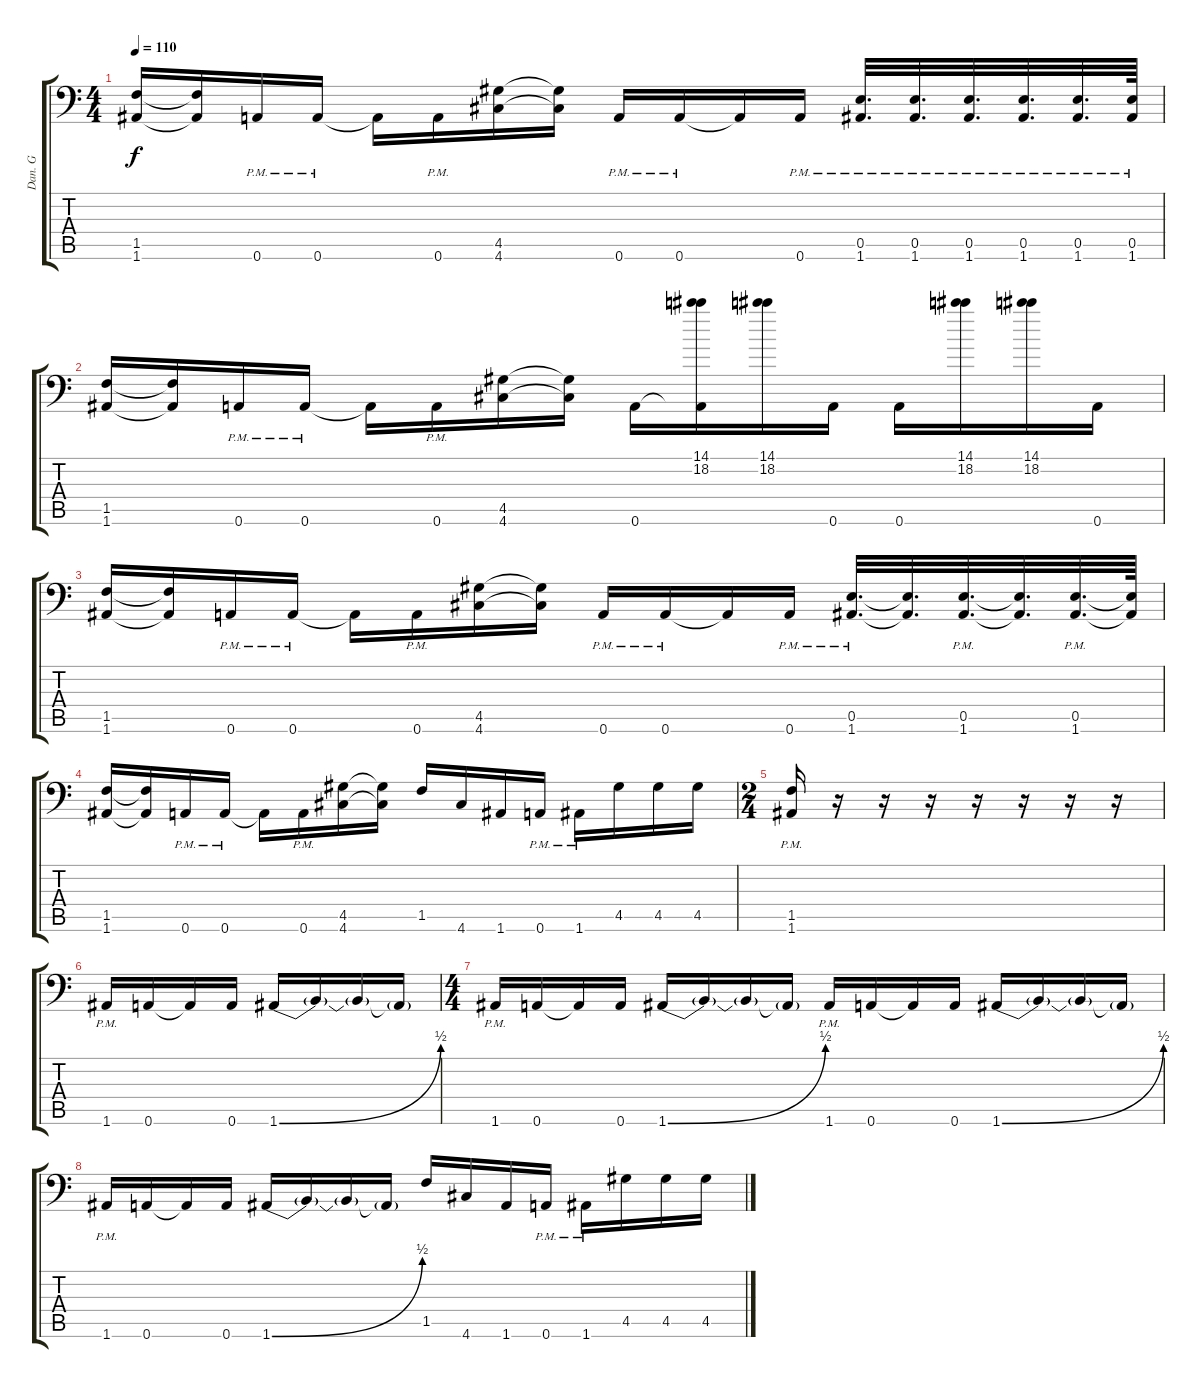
\track ("Dan. G" "Dan. G") {instrument distortionguitar}
\staff {score tabs}
\tuning (B3 Gb3 D3 A2 E2 A1) {hide}
\ts (4 4)
\tempo 110
\clef f4
\ks c
(1.5 1.6).16{dy f} (1.5{t} 1.6{t}).16 0.6{pm}.16 0.6{pm}.16 0.6{t}.16 0.6{pm}.16 (4.5 4.6).16 (4.5{t} 4.6{t}).16 0.6{pm}.16 0.6{pm}.16 0.6{t}.16 0.6{pm}.16 (0.5{pm} 1.6{pm}).32{d} (0.5{pm} 1.6{pm}).32{d} (0.5{pm} 1.6{pm}).32{d} (0.5{pm} 1.6{pm}).32{d} (0.5{pm} 1.6{pm}).32{d} (0.5{pm} 1.6{pm}).64 |
(1.5 1.6).16 (1.5{t} 1.6{t}).16 0.6{pm}.16 0.6{pm}.16 0.6{t}.16 0.6{pm}.16 (4.5 4.6).16 (4.5{t} 4.6{t}).16 0.6.16 (14.1 18.2 0.6{t}).16 (14.1 18.2).16 0.6.16 0.6.16 (14.1 18.2).16 (14.1 18.2).16 0.6.16 |
(1.5 1.6).16 (1.5{t} 1.6{t}).16 0.6{pm}.16 0.6{pm}.16 0.6{t}.16 0.6{pm}.16 (4.5 4.6).16 (4.5{t} 4.6{t}).16 0.6{pm}.16 0.6{pm}.16 0.6{t}.16 0.6{pm}.16 (0.5{pm} 1.6{pm}).32{d} (0.5{t} 1.6{t}).32{d} (0.5{pm} 1.6{pm}).32{d} (0.5{t} 1.6{t}).32{d} (0.5{pm} 1.6{pm}).32{d} (0.5{t} 1.6{t}).64 |
(1.5 1.6).16 (1.5{t} 1.6{t}).16 0.6{pm}.16 0.6{pm}.16 0.6{t}.16 0.6{pm}.16 (4.5 4.6).16 (4.5{t} 4.6{t}).16 1.5.16 4.6.16 1.6.16 0.6{pm}.16 1.6{pm}.16 4.5.16 4.5.16 4.5.16 |
\ts (2 4)
(1.5{pm} 1.6{pm}).16 r.16 r.16 r.16 r.16 r.16 r.16 r.16 |
1.6{pm}.16 0.6.16 0.6{t}.16 0.6.16 1.6{be (bend 0 0 60 2)}.16 1.6{t}.16 1.6{t}.16 1.6{t}.16 |
\ts (4 4)
1.6{pm}.16 0.6.16 0.6{t}.16 0.6.16 1.6{be (bend 0 0 60 2)}.16 1.6{t}.16 1.6{t}.16 1.6{t}.16 1.6{pm}.16 0.6.16 0.6{t}.16 0.6.16 1.6{be (bend 0 0 60 2)}.16 1.6{t}.16 1.6{t}.16 1.6{t}.16 |
1.6{pm}.16 0.6.16 0.6{t}.16 0.6.16 1.6{be (bend 0 0 60 2)}.16 1.6{t}.16 1.6{t}.16 1.6{t}.16 1.5.16 4.6.16 1.6.16 0.6{pm}.16 1.6{pm}.16 4.5.16 4.5.16 4.5.16
